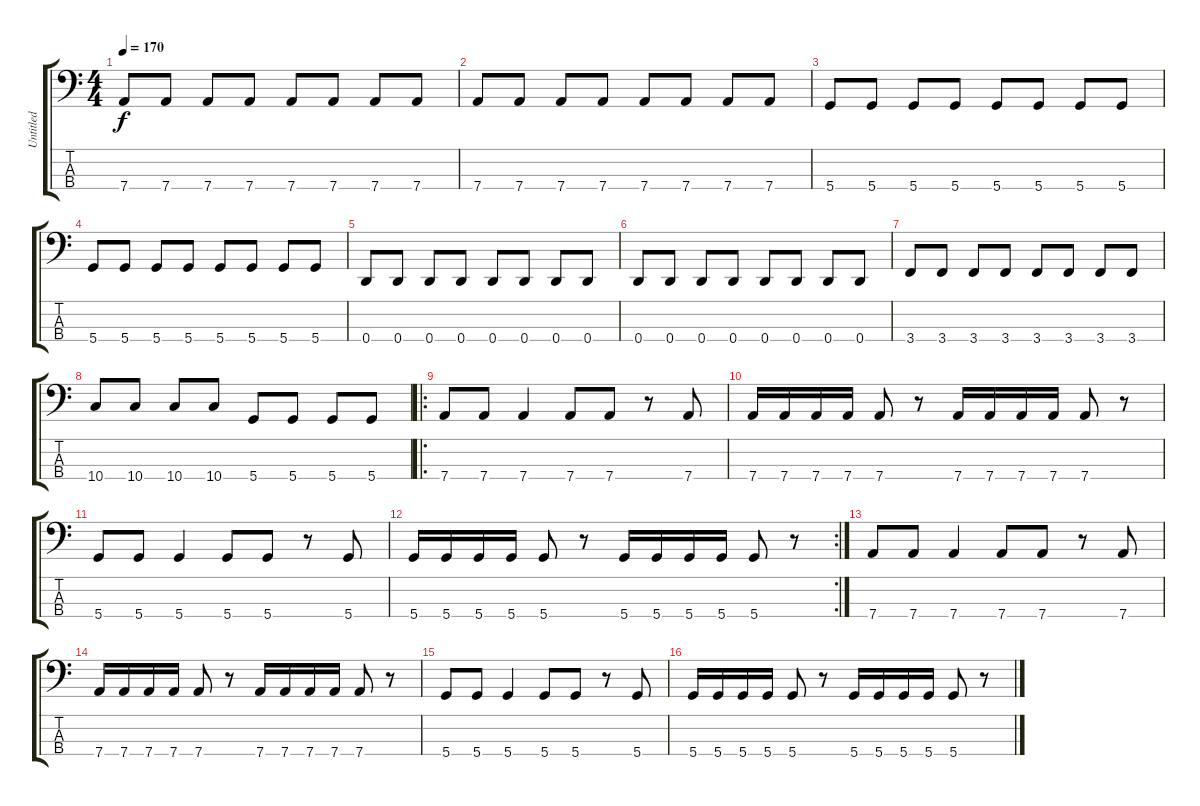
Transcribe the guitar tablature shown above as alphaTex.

\track ("Untitled" "Untitled") {instrument electricbasspick}
\staff {score tabs}
\tuning (G2 D2 A1 D1) {hide}
\ts (4 4)
\tempo 170
\clef f4
\ks c
7.4.8{dy f} 7.4.8 7.4.8 7.4.8 7.4.8 7.4.8 7.4.8 7.4.8 |
7.4.8 7.4.8 7.4.8 7.4.8 7.4.8 7.4.8 7.4.8 7.4.8 |
5.4.8 5.4.8 5.4.8 5.4.8 5.4.8 5.4.8 5.4.8 5.4.8 |
5.4.8 5.4.8 5.4.8 5.4.8 5.4.8 5.4.8 5.4.8 5.4.8 |
0.4.8 0.4.8 0.4.8 0.4.8 0.4.8 0.4.8 0.4.8 0.4.8 |
0.4.8 0.4.8 0.4.8 0.4.8 0.4.8 0.4.8 0.4.8 0.4.8 |
3.4.8 3.4.8 3.4.8 3.4.8 3.4.8 3.4.8 3.4.8 3.4.8 |
10.4.8 10.4.8 10.4.8 10.4.8 5.4.8 5.4.8 5.4.8 5.4.8 |
\ro
7.4.8 7.4.8 7.4.4 7.4.8 7.4.8 r.8 7.4.8 |
7.4.16 7.4.16 7.4.16 7.4.16 7.4.8 r.8 7.4.16 7.4.16 7.4.16 7.4.16 7.4.8 r.8 |
5.4.8 5.4.8 5.4.4 5.4.8 5.4.8 r.8 5.4.8 |
\rc 2
5.4.16 5.4.16 5.4.16 5.4.16 5.4.8 r.8 5.4.16 5.4.16 5.4.16 5.4.16 5.4.8 r.8 |
7.4.8 7.4.8 7.4.4 7.4.8 7.4.8 r.8 7.4.8 |
7.4.16 7.4.16 7.4.16 7.4.16 7.4.8 r.8 7.4.16 7.4.16 7.4.16 7.4.16 7.4.8 r.8 |
5.4.8 5.4.8 5.4.4 5.4.8 5.4.8 r.8 5.4.8 |
5.4.16 5.4.16 5.4.16 5.4.16 5.4.8 r.8 5.4.16 5.4.16 5.4.16 5.4.16 5.4.8 r.8
